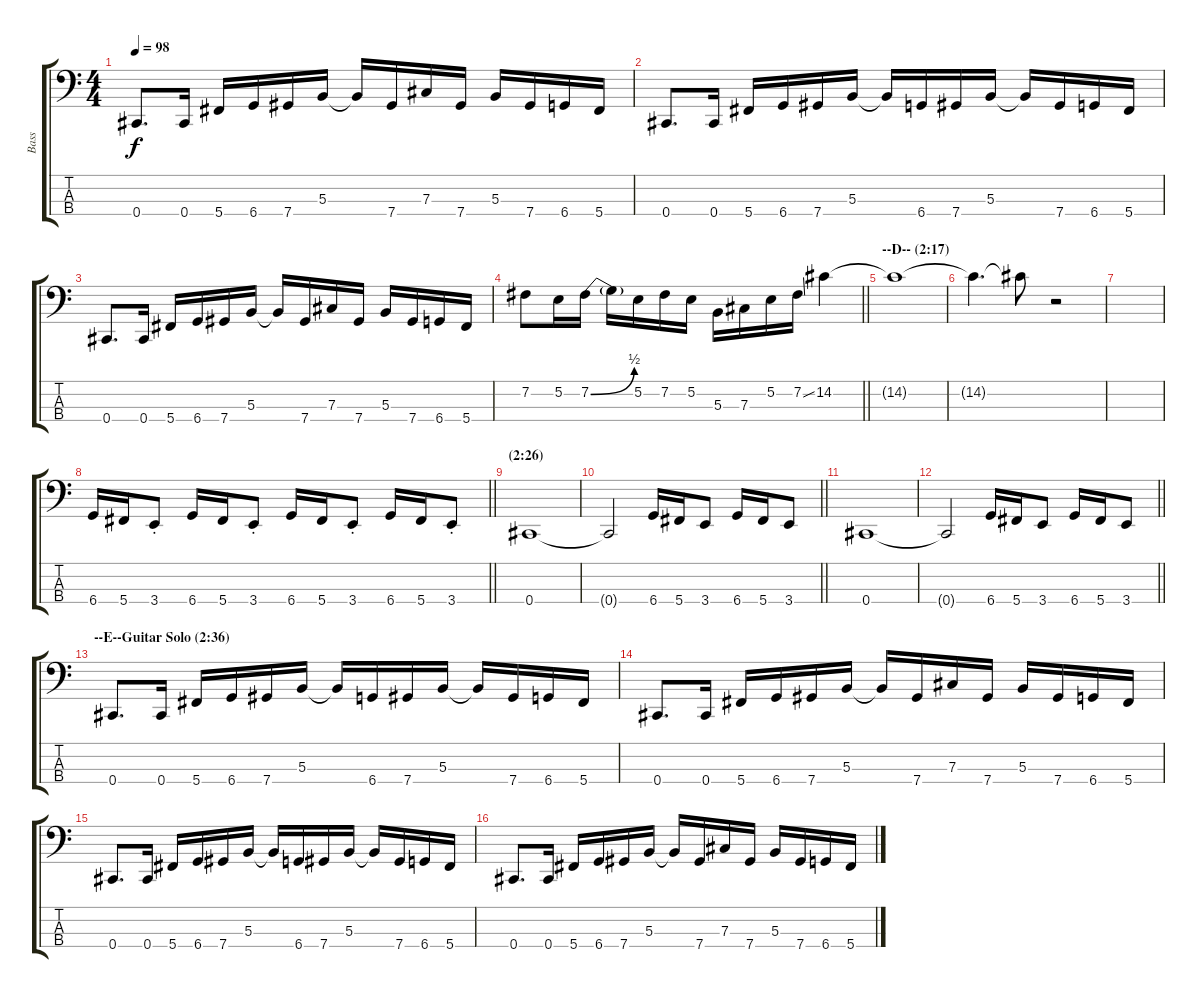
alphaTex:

\track ("Bass" "Bass") {instrument electricbassfinger}
\staff {score tabs}
\tuning (E2 B1 Gb1 Db1) {hide}
\ts (4 4)
\tempo 98
\clef f4
\ks c
0.4.8{d dy f} 0.4.16 5.4.16 6.4.16 7.4.16 5.3.16 5.3{t}.16 7.4.16 7.3.16 7.4.16 5.3.16 7.4.16 6.4.16 5.4.16 |
0.4.8{d} 0.4.16 5.4.16 6.4.16 7.4.16 5.3.16 5.3{t}.16 6.4.16 7.4.16 5.3.16 5.3{t}.16 7.4.16 6.4.16 5.4.16 |
0.4.8{d} 0.4.16 5.4.16 6.4.16 7.4.16 5.3.16 5.3{t}.16 7.4.16 7.3.16 7.4.16 5.3.16 7.4.16 6.4.16 5.4.16 |
\barLineRight lightlight
7.2.8 5.2.16 7.2{be (bend 0 0 60 2)}.16 7.2{t}.16 5.2.16 7.2.16 5.2.16 5.3.16 7.3.16 5.2.16 7.2{ss}.16 14.2.4 |
\section ("" "--D-- (2:17)")
14.2{t}.1 |
14.2{t}.4{d} 14.2{t}.8 r.2 |
|
\barLineRight lightlight
6.4.16 5.4.16 3.4{st}.8 6.4.16 5.4.16 3.4{st}.8 6.4.16 5.4.16 3.4{st}.8 6.4.16 5.4.16 3.4{st}.8 |
\section ("" "(2:26)")
0.4.1 |
\barLineRight lightlight
0.4{t}.2 6.4.16 5.4.16 3.4.8 6.4.16 5.4.16 3.4.8 |
0.4.1 |
\barLineRight lightlight
0.4{t}.2 6.4.16 5.4.16 3.4.8 6.4.16 5.4.16 3.4.8 |
\section ("" "--E--Guitar Solo (2:36)")
0.4.8{d} 0.4.16 5.4.16 6.4.16 7.4.16 5.3.16 5.3{t}.16 6.4.16 7.4.16 5.3.16 5.3{t}.16 7.4.16 6.4.16 5.4.16 |
0.4.8{d} 0.4.16 5.4.16 6.4.16 7.4.16 5.3.16 5.3{t}.16 7.4.16 7.3.16 7.4.16 5.3.16 7.4.16 6.4.16 5.4.16 |
0.4.8{d} 0.4.16 5.4.16 6.4.16 7.4.16 5.3.16 5.3{t}.16 6.4.16 7.4.16 5.3.16 5.3{t}.16 7.4.16 6.4.16 5.4.16 |
0.4.8{d} 0.4.16 5.4.16 6.4.16 7.4.16 5.3.16 5.3{t}.16 7.4.16 7.3.16 7.4.16 5.3.16 7.4.16 6.4.16 5.4.16
